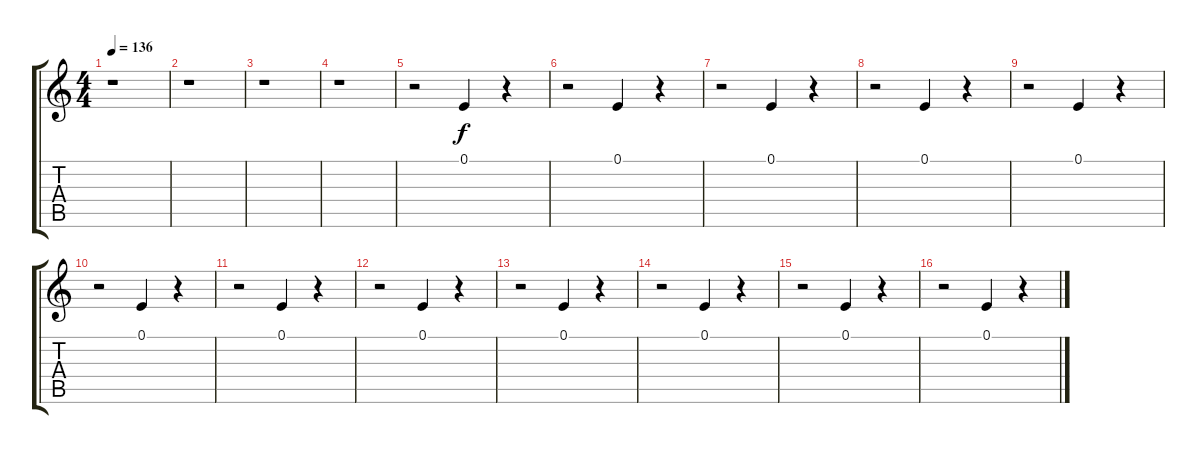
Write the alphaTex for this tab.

\track "" {instrument reversecymbal}
\staff {score tabs}
\tuning (E4 B3 G3 D3 A2 E2) {hide}
\ts (4 4)
\tempo 136
\clef g2
\ks c
r.1{dy f} |
r.1 |
r.1 |
r.1 |
r.2 0.1.4 r.4 |
r.2 0.1.4 r.4 |
r.2 0.1.4 r.4 |
r.2 0.1.4 r.4 |
r.2 0.1.4 r.4 |
r.2 0.1.4 r.4 |
r.2 0.1.4 r.4 |
r.2 0.1.4 r.4 |
r.2 0.1.4 r.4 |
r.2 0.1.4 r.4 |
r.2 0.1.4 r.4 |
r.2 0.1.4 r.4
